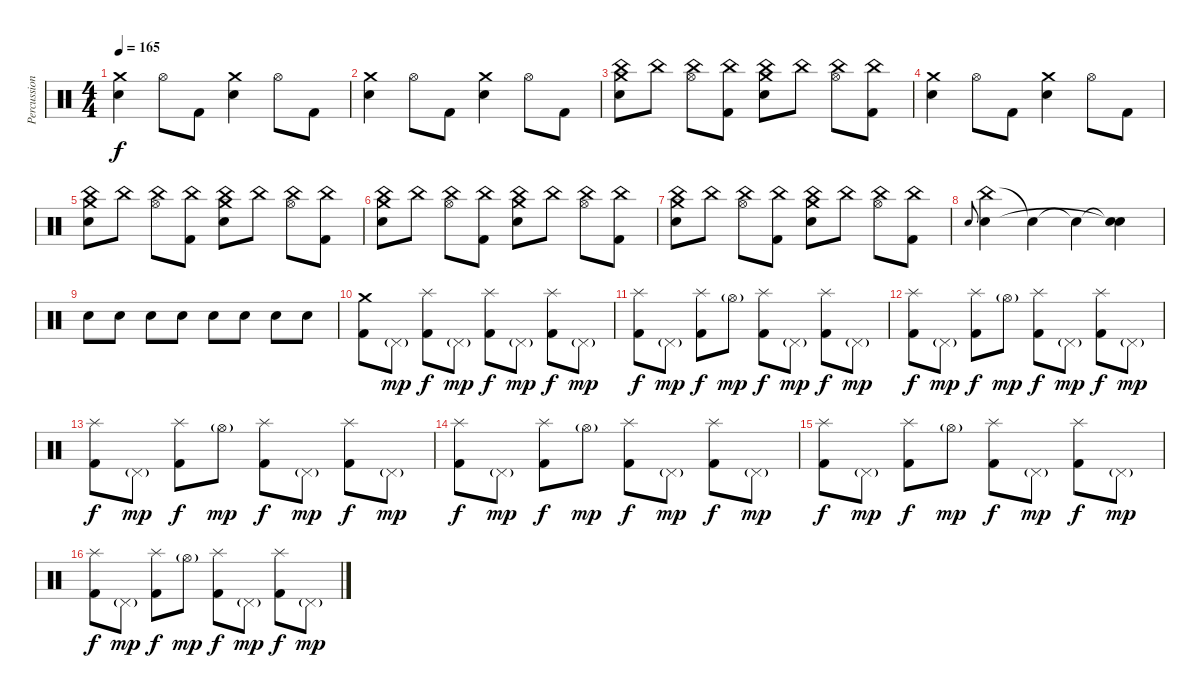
\track ("Percussions" "Percussion") {instrument percussion}
\staff {score}
\articulation defaults
\ts (4 4)
\tempo 165
\clef neutral
\ks c
("Crash medium (hit)" "Electric Snare (hit)").4{dy f} "Hi-Hat (open)".8 "Kick (hit) 2".8 ("Crash medium (hit)" "Electric Snare (hit)").4 "Hi-Hat (open)".8 "Kick (hit) 2".8 |
("Crash medium (hit)" "Electric Snare (hit)").4 "Hi-Hat (open)".8 "Kick (hit) 2".8 ("Crash medium (hit)" "Electric Snare (hit)").4 "Hi-Hat (open)".8 "Kick (hit) 2".8 |
("China (hit)" "Crash medium (hit)" "Electric Snare (hit)").8 "China (hit)".8 ("China (hit)" "Hi-Hat (open)").8 ("China (hit)" "Kick (hit) 2").8 ("China (hit)" "Crash medium (hit)" "Electric Snare (hit)").8 "China (hit)".8 ("China (hit)" "Hi-Hat (open)").8 ("China (hit)" "Kick (hit) 2").8 |
("Crash medium (hit)" "Electric Snare (hit)").4 "Hi-Hat (open)".8 "Kick (hit) 2".8 ("Crash medium (hit)" "Electric Snare (hit)").4 "Hi-Hat (open)".8 "Kick (hit) 2".8 |
("China (hit)" "Crash medium (hit)" "Electric Snare (hit)").8 "China (hit)".8 ("China (hit)" "Hi-Hat (open)").8 ("China (hit)" "Kick (hit) 2").8 ("China (hit)" "Crash medium (hit)" "Electric Snare (hit)").8 "China (hit)".8 ("China (hit)" "Hi-Hat (open)").8 ("China (hit)" "Kick (hit) 2").8 |
("China (hit)" "Crash medium (hit)" "Electric Snare (hit)").8 "China (hit)".8 ("China (hit)" "Hi-Hat (open)").8 ("China (hit)" "Kick (hit) 2").8 ("China (hit)" "Crash medium (hit)" "Electric Snare (hit)").8 "China (hit)".8 ("China (hit)" "Hi-Hat (open)").8 ("China (hit)" "Kick (hit) 2").8 |
("China (hit)" "Crash medium (hit)" "Electric Snare (hit)").8 "China (hit)".8 ("China (hit)" "Hi-Hat (open)").8 ("China (hit)" "Kick (hit) 2").8 ("China (hit)" "Crash medium (hit)" "Electric Snare (hit)").8 "China (hit)".8 ("China (hit)" "Hi-Hat (open)").8 ("China (hit)" "Kick (hit) 2").8 |
"Electric Snare (hit)".8{gr onbeat} ("China (hit)" "Electric Snare (hit)").4 "Snare (hit)"{t}.4 "Snare (hit)"{t}.4 ("Snare (hit)"{t} "Snare (hit)"{t}).4{volume 4} |
"Electric Snare (hit)".8{volume 13} "Electric Snare (hit)".8{volume 13} "Electric Snare (hit)".8{volume 13} "Electric Snare (hit)".8{volume 13} "Electric Snare (hit)".8{volume 13} "Electric Snare (hit)".8{volume 13} "Electric Snare (hit)".8{volume 13} "Electric Snare (hit)".8{volume 13} |
("Crash medium (hit)" "Kick (hit) 2").8 "Pedal Hi-Hat (hit)"{g}.8{dy mp} ("Splash (hit)" "Kick (hit) 2").8{dy f} "Pedal Hi-Hat (hit)"{g}.8{dy mp} ("Splash (hit)" "Kick (hit) 2").8{dy f} "Pedal Hi-Hat (hit)"{g}.8{dy mp} ("Splash (hit)" "Kick (hit) 2").8{dy f} "Pedal Hi-Hat (hit)"{g}.8{dy mp} |
("Splash (hit)" "Kick (hit) 2").8{dy f} "Pedal Hi-Hat (hit)"{g}.8{dy mp} ("Splash (hit)" "Kick (hit) 2").8{dy f} "Hi-Hat (open)"{g}.8{dy mp} ("Splash (hit)" "Kick (hit) 2").8{dy f} "Pedal Hi-Hat (hit)"{g}.8{dy mp} ("Splash (hit)" "Kick (hit) 2").8{dy f} "Pedal Hi-Hat (hit)"{g}.8{dy mp} |
("Splash (hit)" "Kick (hit) 2").8{dy f} "Pedal Hi-Hat (hit)"{g}.8{dy mp} ("Splash (hit)" "Kick (hit) 2").8{dy f} "Hi-Hat (open)"{g}.8{dy mp} ("Splash (hit)" "Kick (hit) 2").8{dy f} "Pedal Hi-Hat (hit)"{g}.8{dy mp} ("Splash (hit)" "Kick (hit) 2").8{dy f} "Pedal Hi-Hat (hit)"{g}.8{dy mp} |
("Splash (hit)" "Kick (hit) 2").8{dy f} "Pedal Hi-Hat (hit)"{g}.8{dy mp} ("Splash (hit)" "Kick (hit) 2").8{dy f} "Hi-Hat (open)"{g}.8{dy mp} ("Splash (hit)" "Kick (hit) 2").8{dy f} "Pedal Hi-Hat (hit)"{g}.8{dy mp} ("Splash (hit)" "Kick (hit) 2").8{dy f} "Pedal Hi-Hat (hit)"{g}.8{dy mp} |
("Splash (hit)" "Kick (hit) 2").8{dy f} "Pedal Hi-Hat (hit)"{g}.8{dy mp} ("Splash (hit)" "Kick (hit) 2").8{dy f} "Hi-Hat (open)"{g}.8{dy mp} ("Splash (hit)" "Kick (hit) 2").8{dy f} "Pedal Hi-Hat (hit)"{g}.8{dy mp} ("Splash (hit)" "Kick (hit) 2").8{dy f} "Pedal Hi-Hat (hit)"{g}.8{dy mp} |
("Splash (hit)" "Kick (hit) 2").8{dy f} "Pedal Hi-Hat (hit)"{g}.8{dy mp} ("Splash (hit)" "Kick (hit) 2").8{dy f} "Hi-Hat (open)"{g}.8{dy mp} ("Splash (hit)" "Kick (hit) 2").8{dy f} "Pedal Hi-Hat (hit)"{g}.8{dy mp} ("Splash (hit)" "Kick (hit) 2").8{dy f} "Pedal Hi-Hat (hit)"{g}.8{dy mp} |
("Splash (hit)" "Kick (hit) 2").8{dy f} "Pedal Hi-Hat (hit)"{g}.8{dy mp} ("Splash (hit)" "Kick (hit) 2").8{dy f} "Hi-Hat (open)"{g}.8{dy mp} ("Splash (hit)" "Kick (hit) 2").8{dy f} "Pedal Hi-Hat (hit)"{g}.8{dy mp} ("Splash (hit)" "Kick (hit) 2").8{dy f} "Pedal Hi-Hat (hit)"{g}.8{dy mp}
